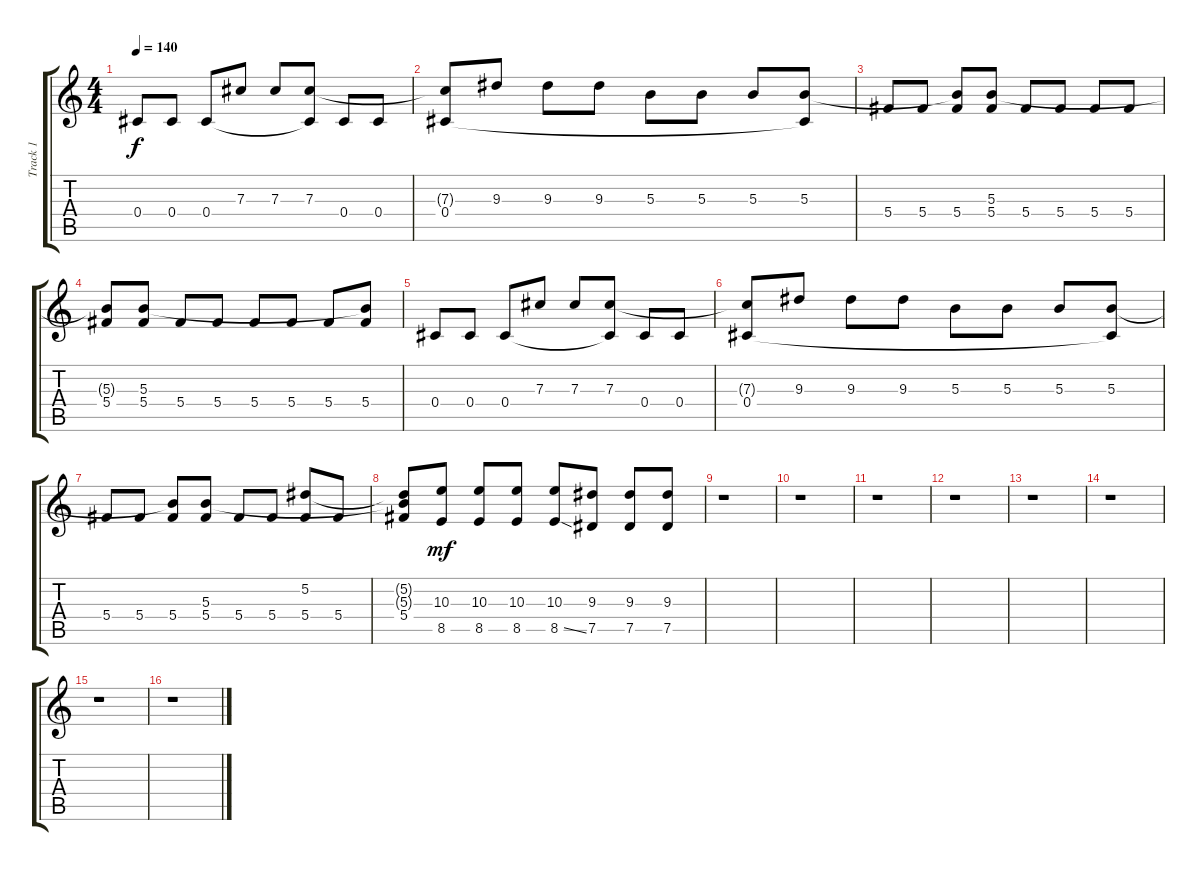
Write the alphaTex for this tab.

\track ("Track 1" "Track 1") {instrument electricguitarjazz}
\staff {score tabs}
\tuning (Eb4 Bb3 Gb3 Db3 Ab2 Db2) {hide}
\ts (4 4)
\tempo 140
\clef g2
\ks c
0.4.8{dy f} 0.4.8 0.4.8 7.3.8 7.3.8 (7.3 0.4{t}).8 0.4.8 0.4.8 |
(7.3{t} 0.4).8 9.3.8 9.3.8 9.3.8 5.3.8 5.3.8 5.3.8 (5.3 0.4{t}).8 |
5.4.8 5.4.8 (5.3{t} 5.4).8 (5.3 5.4).8 5.4.8 5.4.8 5.4.8 5.4.8 |
(5.3{t} 5.4).8 (5.3 5.4).8 5.4.8 5.4.8 5.4.8 5.4.8 5.4.8 (5.3{t} 5.4).8 |
0.4.8 0.4.8 0.4.8 7.3.8 7.3.8 (7.3 0.4{t}).8 0.4.8 0.4.8 |
(7.3{t} 0.4).8 9.3.8 9.3.8 9.3.8 5.3.8 5.3.8 5.3.8 (5.3 0.4{t}).8 |
5.4.8 5.4.8 (5.3{t} 5.4).8 (5.3 5.4).8 5.4.8 5.4.8 (5.2 5.4).8 5.4.8 |
(5.2{t} 5.3{t} 5.4).8 (10.3 8.5).8{dy mf} (10.3 8.5).8 (10.3 8.5).8 (10.3 8.5{ss}).8 (9.3 7.5).8 (9.3 7.5).8 (9.3 7.5).8 |
r.1 |
r.1 |
r.1 |
r.1 |
r.1 |
r.1 |
r.1 |
r.1
